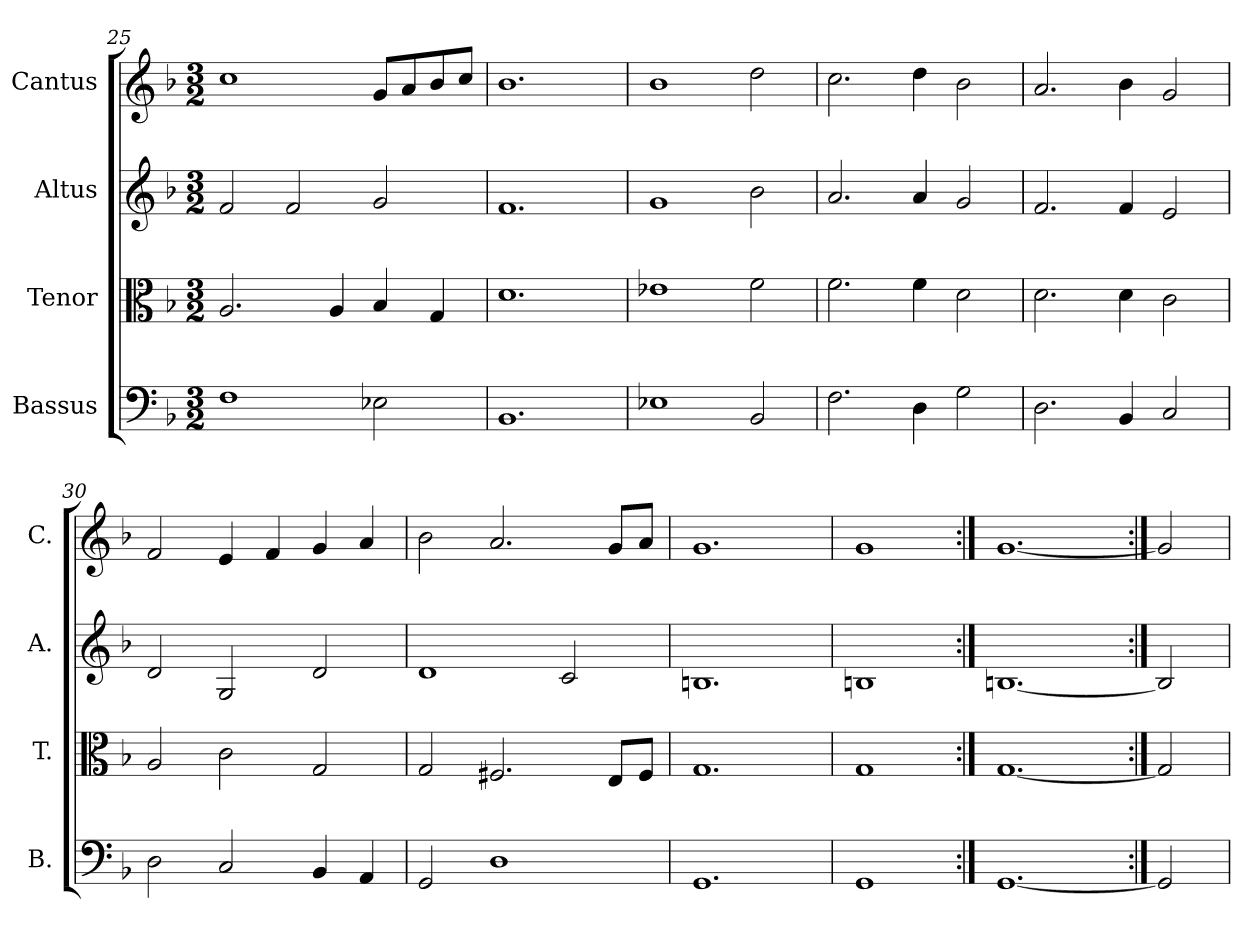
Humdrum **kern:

**kern	**kern	**kern	**kern
*part4	*part3	*part2	*part1
*staff4	*staff3	*staff2	*staff1
*I"Bassus	*I"Tenor	*I"Altus	*I"Cantus
*I'B.	*I'T.	*I'A.	*I'C.
*clefF4	*clefC3	*clefG2	*clefG2
*k[b-]	*k[b-]	*k[b-]	*k[b-]
*F:	*F:	*F:	*F:
*M3/2	*M3/2	*M3/2	*M3/2
=25	=25	=25	=25
1F\	2.A/	2f/	1cc\
.	.	2f/	.
.	4A/	.	.
2E-X\	4B-/	2g/	8g/L
.	.	.	8a/
.	4G/	.	8b-/
.	.	.	8cc/J
=26	=26	=26	=26
1.BB-/	1.d\	1.f/	1.b-\
=27	=27	=27	=27
1E-X\	1e-X\	1g/	1b-\
2BB-/	2f\	2b-\	2dd\
!!LO:LB:g=z
=28	=28	=28	=28
2.F\	2.f\	2.a/	2.cc\
4D\	4f\	4a/	4dd\
2G\	2d\	2g/	2b-\
=29	=29	=29	=29
2.D\	2.d\	2.f/	2.a/
4BB-/	4d\	4f/	4b-\
2C/	2c\	2e/	2g/
=30	=30	=30	=30
2D\	2A/	2d/	2f/
2C/	2c\	2G/	4e/
.	.	.	4f/
4BB-/	2G/	2d/	4g/
4AA/	.	.	4a/
=31	=31	=31	=31
2GG/	2G/	1d/	2b-\
1D\	2.F#X/	.	2.a/
.	.	2c/	.
.	8E/L	.	8g/L
.	8F#/J	.	8a/J
=32	=32	=32	=32
1.GG/	1.G/	1.Bn/	1.g/
=33	=33	=33	=33
1GG/	1G/	1Bn/	1g/
=34:|!	=34:|!	=34:|!	=34:|!
[1.GG/	[1.G/	[1.Bn/	[1.g/
=35:|!	=35:|!	=35:|!	=35:|!
2GG/]	2G/]	2B/]	2g/]
=	=	=	=
*-	*-	*-	*-
